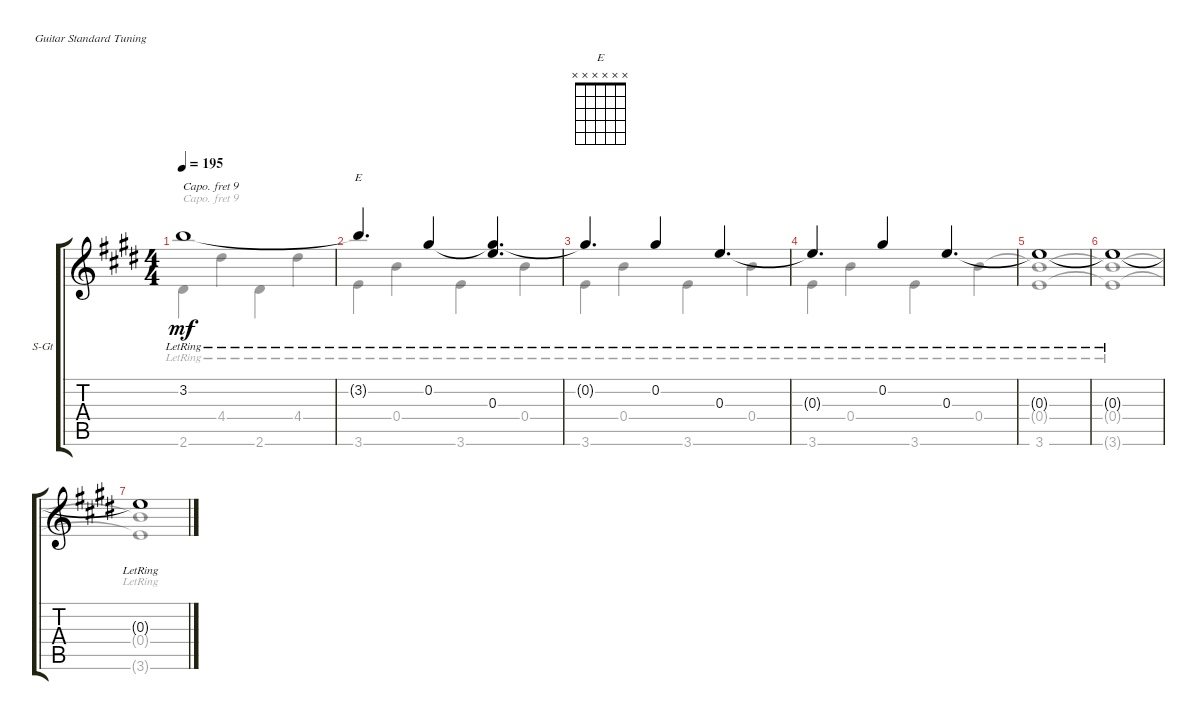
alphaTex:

\defaultSystemsLayout 4
\bracketExtendMode groupsimilarinstruments
\firstSystemTrackNameOrientation horizontal
\otherSystemsTrackNameOrientation horizontal
\track ("Paul's Guitar" "S-Gt") {instrument acousticguitarsteel}
\staff {score tabs}
\capo 9
\tuning (E4 B3 G3 D3 A2 E2)
\chord ("E" x x x x x x)
\voice
\ts (4 4)
\tempo 195
\clef g2
\ks e
3.2{lr t}.1{dy mf} |
3.2{lr t}.4{d ch "E"} 0.2{lr}.4 (0.3{lr} 0.2{lr t}).4{d} |
0.2{lr t}.4{d} 0.2{lr}.4 0.3{lr}.4{d} |
0.3{lr t}.4{d} 0.2{lr}.4 0.3{lr}.4{d} |
0.3{lr t}.1 |
0.3{lr t}.1 |
0.3{lr t}.1
\voice
\clef g2
\ottava regular
\simile none
\ks e
2.6{lr}.4{dy mf} 4.4{lr}.4 2.6{lr}.4 4.4{lr}.4 |
3.6{lr}.4 0.4{lr}.4 3.6{lr}.4 0.4{lr}.4 |
3.6{lr}.4 0.4{lr}.4 3.6{lr}.4 0.4{lr}.4 |
3.6{lr}.4 0.4{lr}.4 3.6{lr}.4 0.4{lr}.4 |
(3.6{lr} 0.4{lr t}).1 |
(3.6{lr t} 0.4{lr t}).1 |
(3.6{lr t} 0.4{lr t}).1
